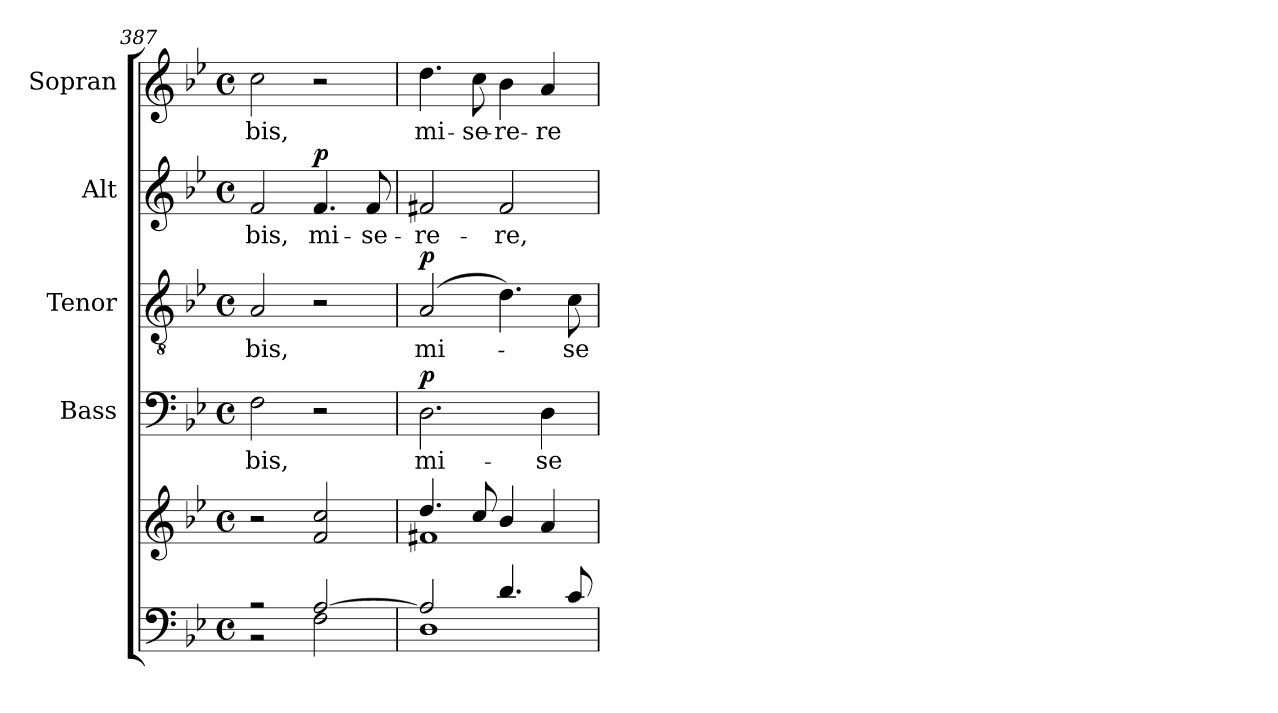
**kern	**kern	**kern	**text	**dynam	**kern	**text	**dynam	**kern	**text	**dynam	**kern	**text
*part5	*part5	*part4	*part4	*part4	*part3	*part3	*part3	*part2	*part2	*part2	*part1	*part1
*staff6	*staff5	*staff4	*staff4	*staff4	*staff3	*staff3	*staff3	*staff2	*staff2	*staff2	*staff1	*staff1
*	*	*I"Bass	*	*	*I"Tenor	*	*	*I"Alt	*	*	*I"Sopran	*
*	*	*I'B.	*	*	*I'T.	*	*	*I'A.	*	*	*I'S.	*
*clefF4	*clefG2	*clefF4	*	*	*clefGv2	*	*	*clefG2	*	*	*clefG2	*
*k[b-e-]	*k[b-e-]	*k[b-e-]	*	*	*k[b-e-]	*	*	*k[b-e-]	*	*	*k[b-e-]	*
*B-:	*B-:	*B-:	*	*	*B-:	*	*	*B-:	*	*	*B-:	*
*M4/4	*M4/4	*M4/4	*	*	*M4/4	*	*	*M4/4	*	*	*M4/4	*
*met(c)	*met(c)	*met(c)	*	*	*met(c)	*	*	*met(c)	*	*	*met(c)	*
=387	=387	=387	=387	=387	=387	=387	=387	=387	=387	=387	=387	=387
*^	*	*	*	*	*	*	*	*	*	*	*	*
!	!	!	!	!LO:LY:b	!	!	!LO:LY:b	!	!	!LO:LY:b	!	!	!LO:LY:b
2r	2r	2r	2F\	-bis,	.	2A/	-bis,	.	2f/	-bis,	.	2cc\	-bis,
!	!	!	!	!	!	!	!	!	!	!LO:LY:b	!LO:DY:a	!	!
[>2A/	2F\	2f/ 2cc/	2r	.	.	2r	.	.	4.f/	mi-	p	2r	.
!	!	!	!	!	!	!	!	!	!	!LO:LY:b	!	!	!
.	.	.	.	.	.	.	.	.	8f/	-se-	.	.	.
=388	=388	=388	=388	=388	=388	=388	=388	=388	=388	=388	=388	=388	=388
*	*	*^	*	*	*	*	*	*	*	*	*	*	*
!	!	!	!	!	!LO:LY:b	!LO:DY:a	!	!LO:LY:b	!LO:DY:a	!	!LO:LY:b	!	!	!LO:LY:b
2A/]	1D	4.dd/	1f#X	2.D\	mi-	p	(2A/	mi-	p	2f#X/	-re-	.	4.dd\	mi-
!	!	!	!	!	!	!	!	!	!	!	!	!	!	!LO:LY:b
.	.	8cc/	.	.	.	.	.	.	.	.	.	.	8cc\	-se-
!	!	!	!	!	!	!	!	!	!	!	!LO:LY:b	!	!	!LO:LY:b
4.d/	.	4b-/	.	.	.	.	4.d\)	.	.	2f#/	-re,	.	4b-\	-re-
!	!	!	!	!	!LO:LY:b	!	!	!	!	!	!	!	!	!LO:LY:b
.	.	4a/	.	4D\	-se-	.	.	.	.	.	.	.	4a/	-re
!	!	!	!	!	!	!	!	!LO:LY:b	!	!	!	!	!	!
8c/	.	.	.	.	.	.	8c\	-se-	.	.	.	.	.	.
*v	*v	*	*	*	*	*	*	*	*	*	*	*	*	*
*	*v	*v	*	*	*	*	*	*	*	*	*	*	*
=	=	=	=	=	=	=	=	=	=	=	=	=
*-	*-	*-	*-	*-	*-	*-	*-	*-	*-	*-	*-	*-
